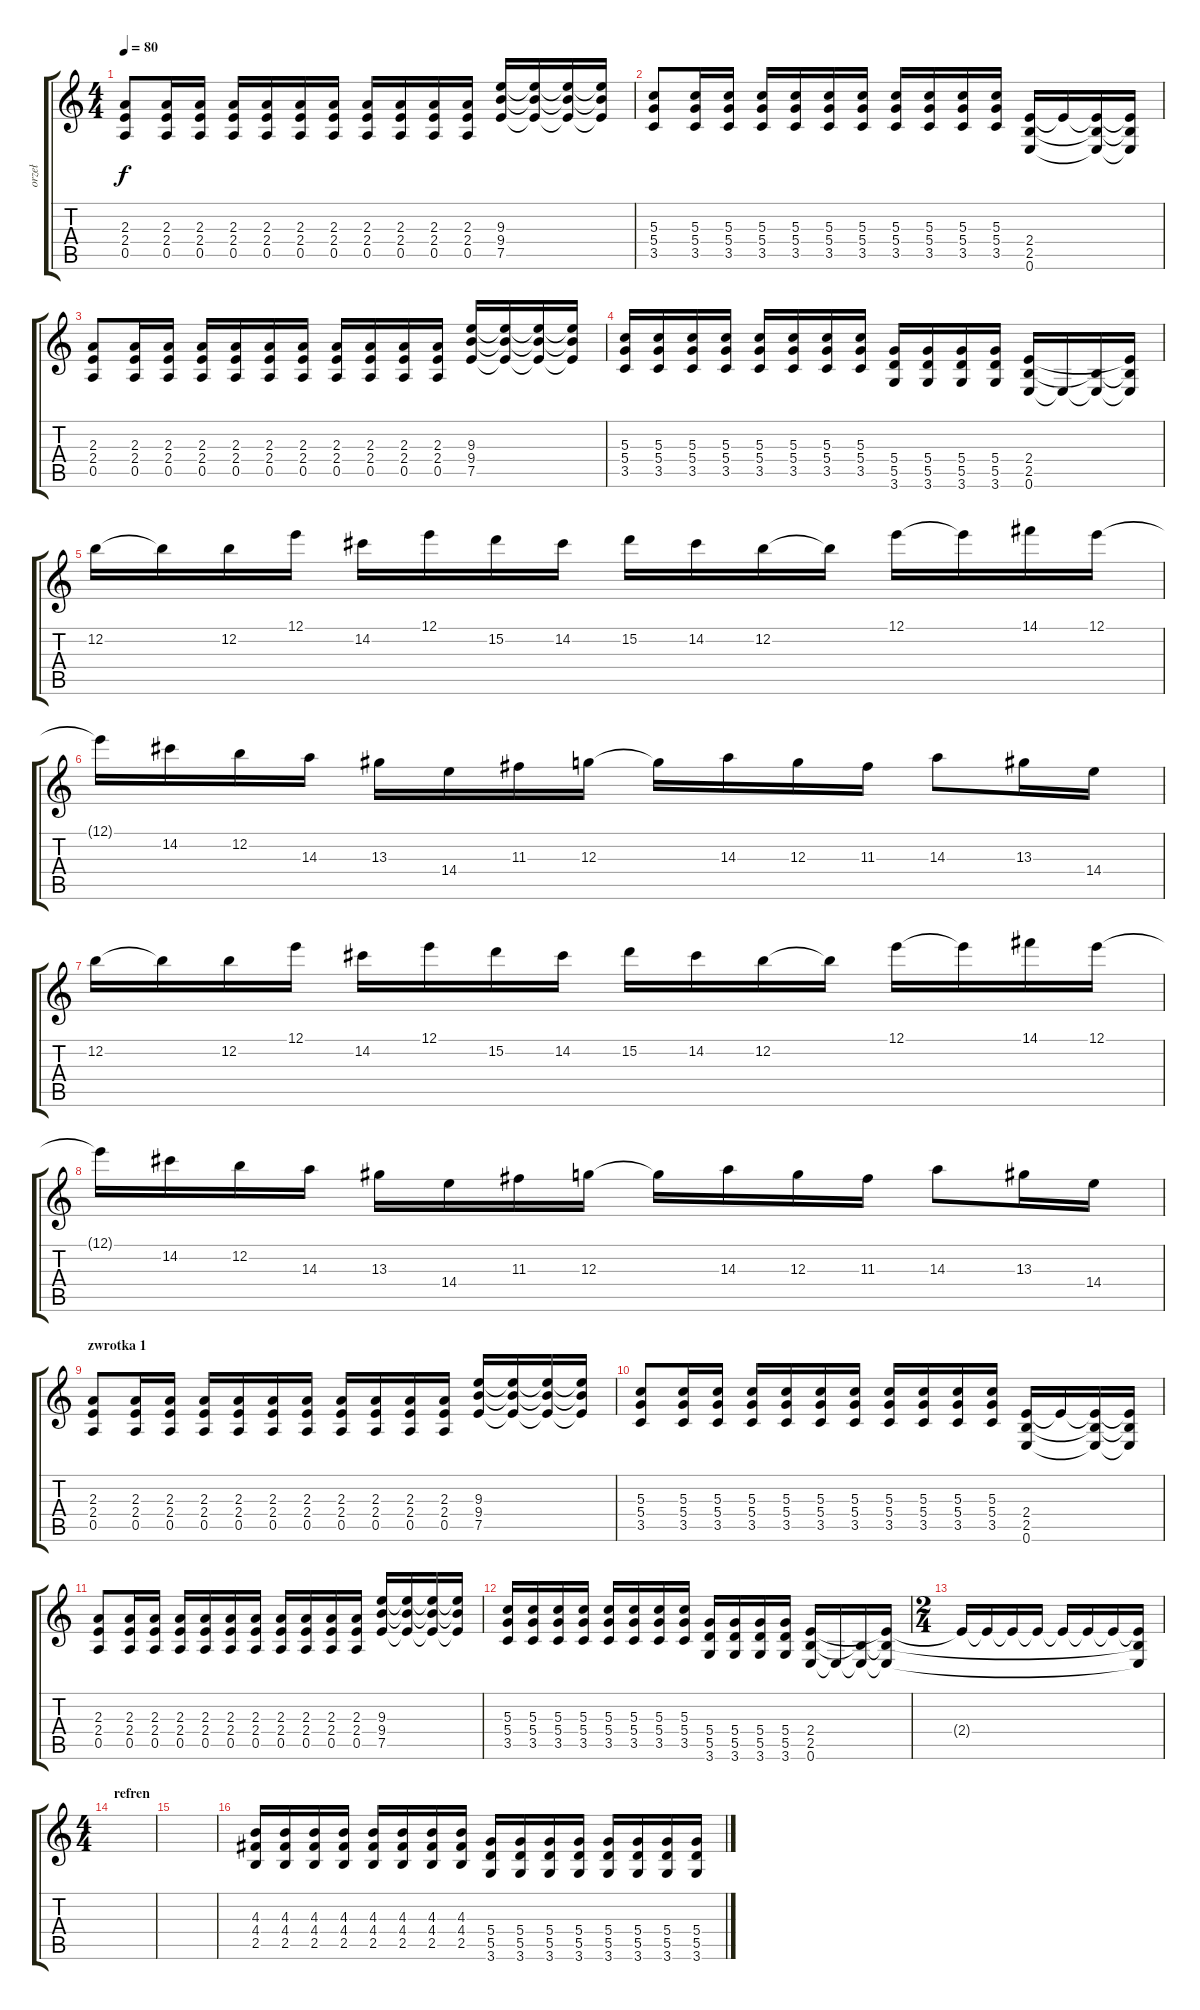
\track ("orzeł" "orzeł") {instrument overdrivenguitar}
\staff {score tabs}
\tuning (E4 B3 G3 D3 A2 E2) {hide}
\ts (4 4)
\tempo 80
\clef g2
\ks c
(2.3 2.4 0.5).8{dy f} (2.3 2.4 0.5).16 (2.3 2.4 0.5).16 (2.3 2.4 0.5).16 (2.3 2.4 0.5).16 (2.3 2.4 0.5).16 (2.3 2.4 0.5).16 (2.3 2.4 0.5).16 (2.3 2.4 0.5).16 (2.3 2.4 0.5).16 (2.3 2.4 0.5).16 (9.3 9.4 7.5).16 (9.3{t} 9.4{t} 7.5{t}).16 (9.3{t} 9.4{t} 7.5{t}).16 (9.3{t} 9.4{t} 7.5{t}).16 |
(5.3 5.4 3.5).8 (5.3 5.4 3.5).16 (5.3 5.4 3.5).16 (5.3 5.4 3.5).16 (5.3 5.4 3.5).16 (5.3 5.4 3.5).16 (5.3 5.4 3.5).16 (5.3 5.4 3.5).16 (5.3 5.4 3.5).16 (5.3 5.4 3.5).16 (5.3 5.4 3.5).16 (2.4 2.5 0.6).16 2.4{t}.16 (2.4{t} 2.5{t} 0.6{t}).16 (2.4{t} 2.5{t} 0.6{t}).16 |
(2.3 2.4 0.5).8 (2.3 2.4 0.5).16 (2.3 2.4 0.5).16 (2.3 2.4 0.5).16 (2.3 2.4 0.5).16 (2.3 2.4 0.5).16 (2.3 2.4 0.5).16 (2.3 2.4 0.5).16 (2.3 2.4 0.5).16 (2.3 2.4 0.5).16 (2.3 2.4 0.5).16 (9.3 9.4 7.5).16 (9.3{t} 9.4{t} 7.5{t}).16 (9.3{t} 9.4{t} 7.5{t}).16 (9.3{t} 9.4{t} 7.5{t}).16 |
(5.3 5.4 3.5).16 (5.3 5.4 3.5).16 (5.3 5.4 3.5).16 (5.3 5.4 3.5).16 (5.3 5.4 3.5).16 (5.3 5.4 3.5).16 (5.3 5.4 3.5).16 (5.3 5.4 3.5).16 (5.4 5.5 3.6).16 (5.4 5.5 3.6).16 (5.4 5.5 3.6).16 (5.4 5.5 3.6).16 (2.4 2.5 0.6).16 0.6{t}.16 (2.5{t} 0.6{t}).16 (2.4{t} 2.5{t} 0.6{t}).16 |
12.2.16 12.2{t}.16 12.2.16 12.1.16 14.2.16 12.1.16 15.2.16 14.2.16 15.2.16 14.2.16 12.2.16 12.2{t}.16 12.1.16 12.1{t}.16 14.1.16 12.1.16 |
12.1{t}.16 14.2.16 12.2.16 14.3.16 13.3.16 14.4.16 11.3.16 12.3.16 12.3{t}.16 14.3.16 12.3.16 11.3.16 14.3.8 13.3.16 14.4.16 |
12.2.16 12.2{t}.16 12.2.16 12.1.16 14.2.16 12.1.16 15.2.16 14.2.16 15.2.16 14.2.16 12.2.16 12.2{t}.16 12.1.16 12.1{t}.16 14.1.16 12.1.16 |
12.1{t}.16 14.2.16 12.2.16 14.3.16 13.3.16 14.4.16 11.3.16 12.3.16 12.3{t}.16 14.3.16 12.3.16 11.3.16 14.3.8 13.3.16 14.4.16 |
\section ("" "zwrotka 1")
(2.3 2.4 0.5).8 (2.3 2.4 0.5).16 (2.3 2.4 0.5).16 (2.3 2.4 0.5).16 (2.3 2.4 0.5).16 (2.3 2.4 0.5).16 (2.3 2.4 0.5).16 (2.3 2.4 0.5).16 (2.3 2.4 0.5).16 (2.3 2.4 0.5).16 (2.3 2.4 0.5).16 (9.3 9.4 7.5).16 (9.3{t} 9.4{t} 7.5{t}).16 (9.3{t} 9.4{t} 7.5{t}).16 (9.3{t} 9.4{t} 7.5{t}).16 |
(5.3 5.4 3.5).8 (5.3 5.4 3.5).16 (5.3 5.4 3.5).16 (5.3 5.4 3.5).16 (5.3 5.4 3.5).16 (5.3 5.4 3.5).16 (5.3 5.4 3.5).16 (5.3 5.4 3.5).16 (5.3 5.4 3.5).16 (5.3 5.4 3.5).16 (5.3 5.4 3.5).16 (2.4 2.5 0.6).16 2.4{t}.16 (2.4{t} 2.5{t} 0.6{t}).16 (2.4{t} 2.5{t} 0.6{t}).16 |
(2.3 2.4 0.5).8 (2.3 2.4 0.5).16 (2.3 2.4 0.5).16 (2.3 2.4 0.5).16 (2.3 2.4 0.5).16 (2.3 2.4 0.5).16 (2.3 2.4 0.5).16 (2.3 2.4 0.5).16 (2.3 2.4 0.5).16 (2.3 2.4 0.5).16 (2.3 2.4 0.5).16 (9.3 9.4 7.5).16 (9.3{t} 9.4{t} 7.5{t}).16 (9.3{t} 9.4{t} 7.5{t}).16 (9.3{t} 9.4{t} 7.5{t}).16 |
(5.3 5.4 3.5).16 (5.3 5.4 3.5).16 (5.3 5.4 3.5).16 (5.3 5.4 3.5).16 (5.3 5.4 3.5).16 (5.3 5.4 3.5).16 (5.3 5.4 3.5).16 (5.3 5.4 3.5).16 (5.4 5.5 3.6).16 (5.4 5.5 3.6).16 (5.4 5.5 3.6).16 (5.4 5.5 3.6).16 (2.4 2.5 0.6).16 0.6{t}.16 (2.5{t} 0.6{t}).16 (2.4{t} 2.5{t} 0.6{t}).16 |
\ts (2 4)
2.4{t}.16 2.4{t}.16 2.4{t}.16 2.4{t}.16 2.4{t}.16 2.4{t}.16 2.4{t}.16 (2.4{t} 2.5{t} 0.6{t}).16 |
\ts (4 4)
\section ("" "refren")
|
|
(4.3 4.4 2.5).16 (4.3 4.4 2.5).16 (4.3 4.4 2.5).16 (4.3 4.4 2.5).16 (4.3 4.4 2.5).16 (4.3 4.4 2.5).16 (4.3 4.4 2.5).16 (4.3 4.4 2.5).16 (5.4 5.5 3.6).16 (5.4 5.5 3.6).16 (5.4 5.5 3.6).16 (5.4 5.5 3.6).16 (5.4 5.5 3.6).16 (5.4 5.5 3.6).16 (5.4 5.5 3.6).16 (5.4 5.5 3.6).16
